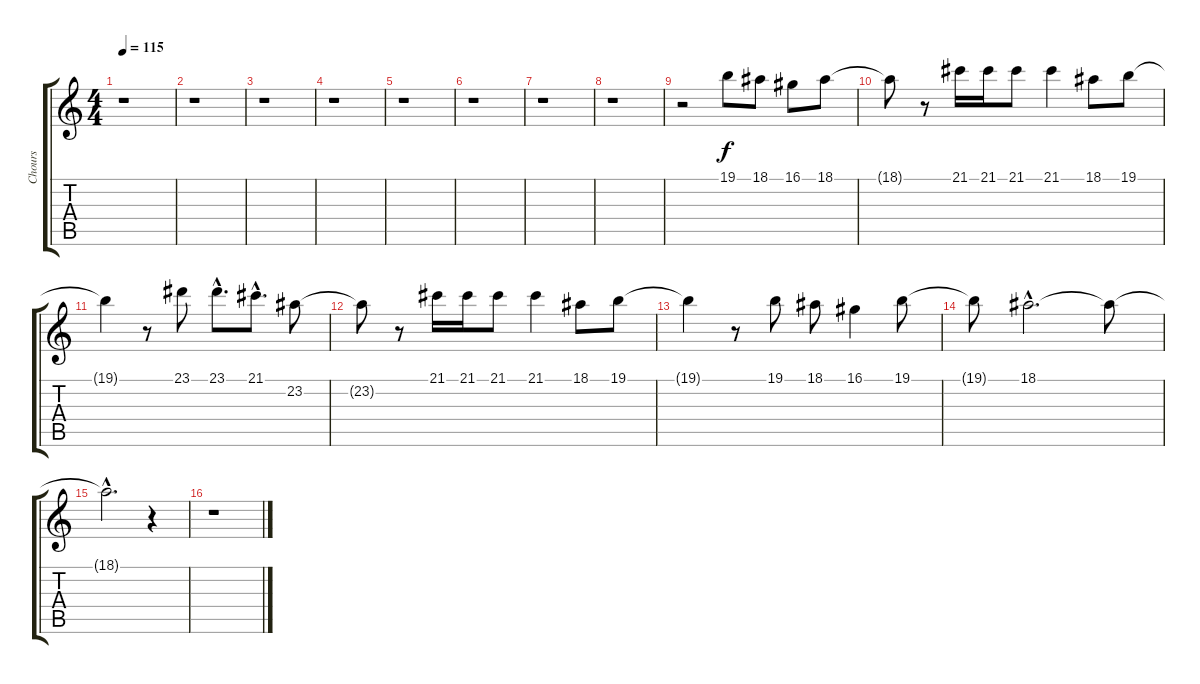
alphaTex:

\track ("Chours" "Chours") {instrument flute}
\staff {score tabs}
\tuning (E4 B3 G3 D3 A2 E2) {hide}
\ts (4 4)
\tempo 115
\clef g2
\ks c
r.1{dy f} |
r.1 |
r.1 |
r.1 |
r.1 |
r.1 |
r.1 |
r.1 |
r.2 19.1.8 18.1.8 16.1.8 18.1.8 |
18.1{t}.8 r.8 21.1.16 21.1.16 21.1.8 21.1.4 18.1.8 19.1.8 |
19.1{t}.4 r.8 23.1.8 23.1{hac}.8{d} 21.1{hac}.8{d} 23.2.8 |
23.2{t}.8 r.8 21.1.16 21.1.16 21.1.8 21.1.4 18.1.8 19.1.8 |
19.1{t}.4 r.8 19.1.8 18.1.8 16.1.4 19.1.8 |
19.1{t}.8 18.1{hac}.2{d} 18.1{t}.8 |
18.1{hac t}.2{d} r.4 |
r.1
